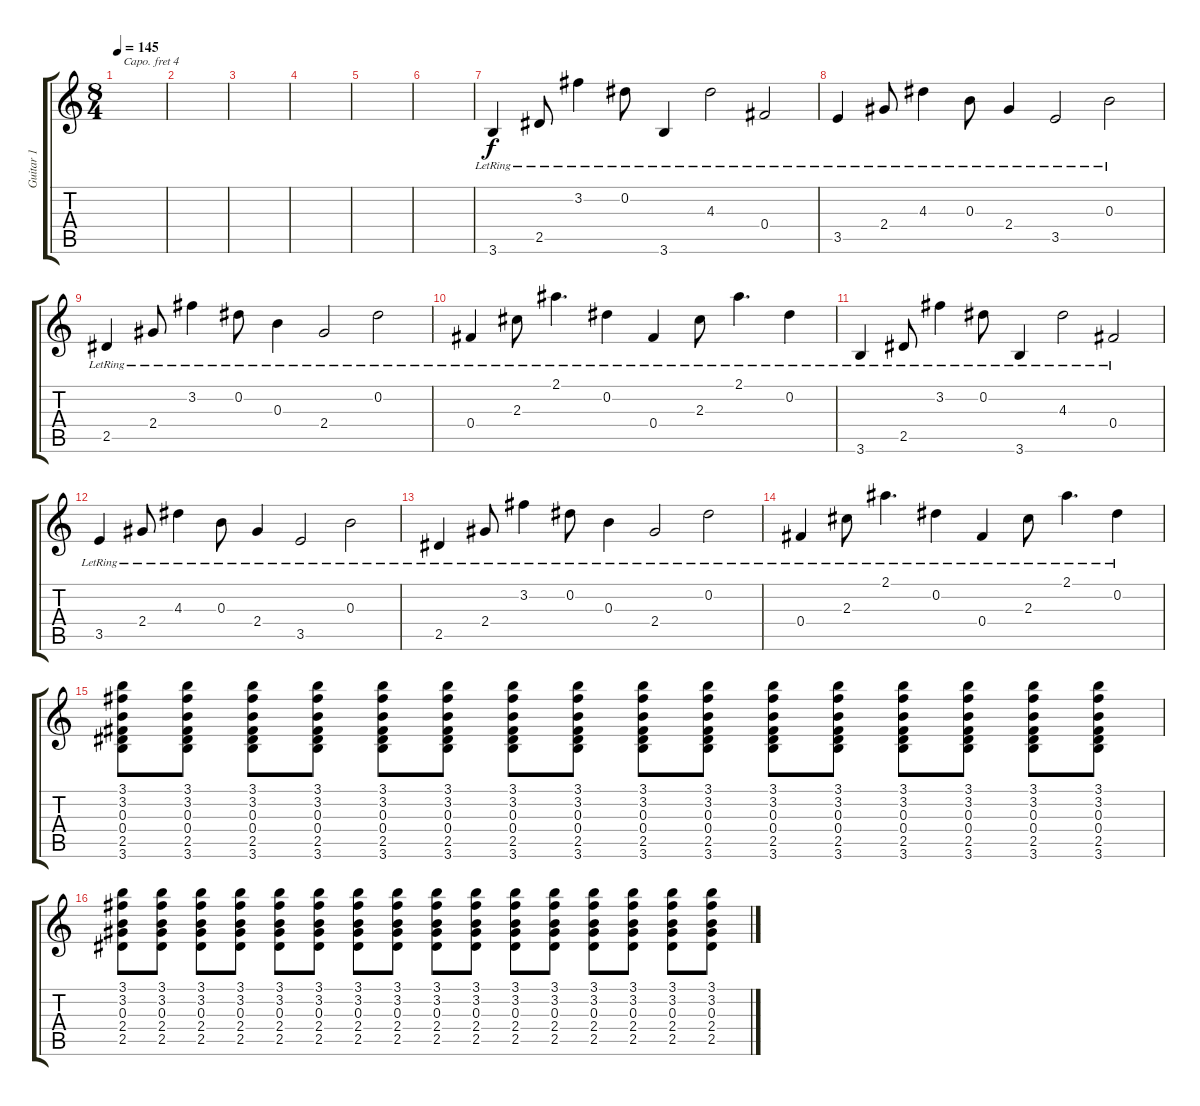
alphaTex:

\track ("Guitar 1" "Guitar 1") {instrument electricguitarjazz}
\staff {score tabs}
\capo 4
\tuning (E4 B3 G3 D3 A2 E2) {hide}
\ts (8 4)
\tempo 145
\clef g2
\ks c
|
|
|
|
|
|
3.6{lr}.4 2.5{lr}.8 3.2{lr}.4 0.2{lr}.8 3.6{lr}.4 4.3{lr}.2 0.4{lr}.2 |
3.5{lr}.4 2.4{lr}.8 4.3{lr}.4 0.3{lr}.8 2.4{lr}.4 3.5{lr}.2 0.3{lr}.2 |
2.5{lr}.4 2.4{lr}.8 3.2{lr}.4 0.2{lr}.8 0.3{lr}.4 2.4{lr}.2 0.2{lr}.2 |
0.4{lr}.4 2.3{lr}.8 2.1{lr}.4{d} 0.2{lr}.4 0.4{lr}.4 2.3{lr}.8 2.1{lr}.4{d} 0.2{lr}.4 |
3.6{lr}.4 2.5{lr}.8 3.2{lr}.4 0.2{lr}.8 3.6{lr}.4 4.3{lr}.2 0.4{lr}.2 |
3.5{lr}.4 2.4{lr}.8 4.3{lr}.4 0.3{lr}.8 2.4{lr}.4 3.5{lr}.2 0.3{lr}.2 |
2.5{lr}.4 2.4{lr}.8 3.2{lr}.4 0.2{lr}.8 0.3{lr}.4 2.4{lr}.2 0.2{lr}.2 |
0.4{lr}.4 2.3{lr}.8 2.1{lr}.4{d} 0.2{lr}.4 0.4{lr}.4 2.3{lr}.8 2.1{lr}.4{d} 0.2{lr}.4 |
(3.1 3.2 0.3 0.4 2.5 3.6).8{dy f} (3.1 3.2 0.3 0.4 2.5 3.6).8 (3.1 3.2 0.3 0.4 2.5 3.6).8 (3.1 3.2 0.3 0.4 2.5 3.6).8 (3.1 3.2 0.3 0.4 2.5 3.6).8 (3.1 3.2 0.3 0.4 2.5 3.6).8 (3.1 3.2 0.3 0.4 2.5 3.6).8 (3.1 3.2 0.3 0.4 2.5 3.6).8 (3.1 3.2 0.3 0.4 2.5 3.6).8 (3.1 3.2 0.3 0.4 2.5 3.6).8 (3.1 3.2 0.3 0.4 2.5 3.6).8 (3.1 3.2 0.3 0.4 2.5 3.6).8 (3.1 3.2 0.3 0.4 2.5 3.6).8 (3.1 3.2 0.3 0.4 2.5 3.6).8 (3.1 3.2 0.3 0.4 2.5 3.6).8 (3.1 3.2 0.3 0.4 2.5 3.6).8 |
(3.1 3.2 0.3 2.4 2.5).8 (3.1 3.2 0.3 2.4 2.5).8 (3.1 3.2 0.3 2.4 2.5).8 (3.1 3.2 0.3 2.4 2.5).8 (3.1 3.2 0.3 2.4 2.5).8 (3.1 3.2 0.3 2.4 2.5).8 (3.1 3.2 0.3 2.4 2.5).8 (3.1 3.2 0.3 2.4 2.5).8 (3.1 3.2 0.3 2.4 2.5).8 (3.1 3.2 0.3 2.4 2.5).8 (3.1 3.2 0.3 2.4 2.5).8 (3.1 3.2 0.3 2.4 2.5).8 (3.1 3.2 0.3 2.4 2.5).8 (3.1 3.2 0.3 2.4 2.5).8 (3.1 3.2 0.3 2.4 2.5).8 (3.1 3.2 0.3 2.4 2.5).8
